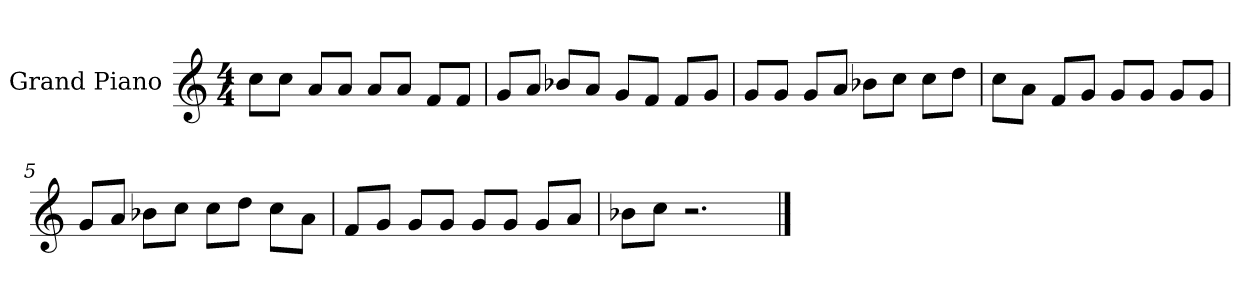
**kern
*part1
*staff1
*I"Grand Piano
*clefG2
*k[]
*C:
*M4/4
*MM150
=1
8ccL
8ccJ
8aL
8aJ
8aL
8aJ
8fL
8fJ
=2
8gL
8aJ
8b-XL
8aJ
8gL
8fJ
8fL
8gJ
=3
8gL
8gJ
8gL
8aJ
8b-XL
8ccJ
8ccL
8ddJ
=4
8ccL
8aJ
8fL
8gJ
8gL
8gJ
8gL
8gJ
=5
8gL
8aJ
8b-XL
8ccJ
8ccL
8ddJ
8ccL
8aJ
=6
8fL
8gJ
8gL
8gJ
8gL
8gJ
8gL
8aJ
=7
8b-XL
8ccJ
2.r
==
*-
